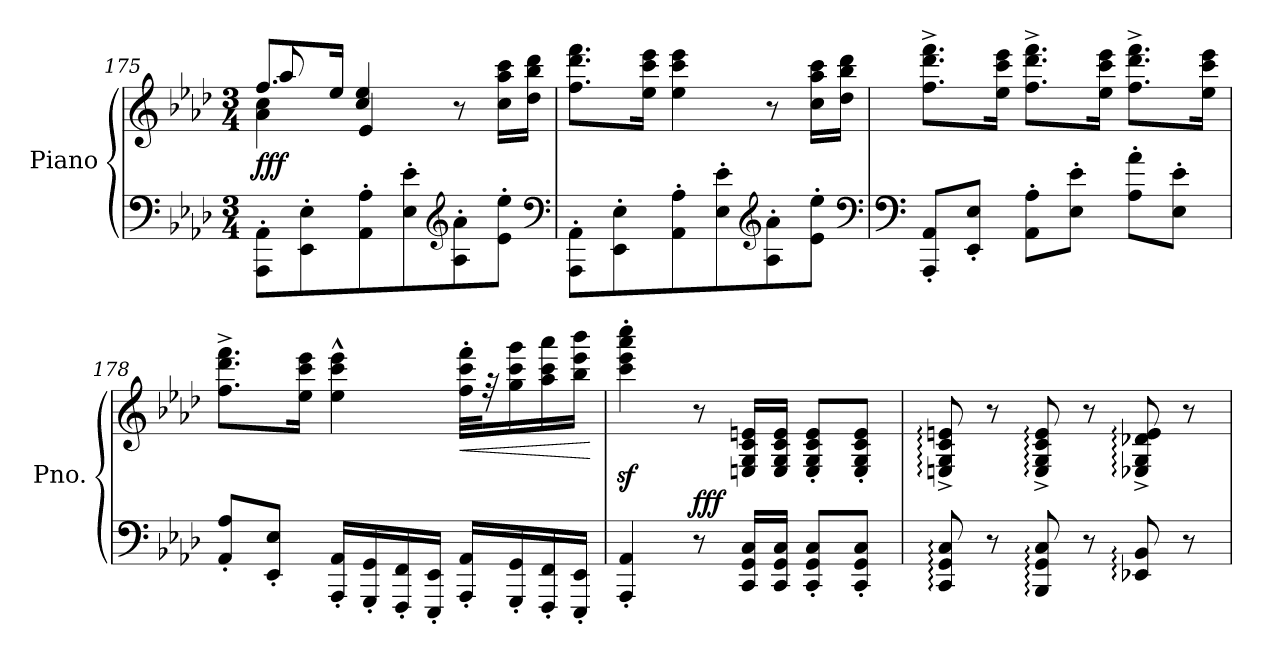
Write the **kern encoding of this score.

**kern	**kern	**dynam
*part1	*part1	*part1
*staff2	*staff1	*staff1/2
*I"Piano	*	*
*I'Pno.	*	*
*clefF4	*clefG2	*
*k[b-e-a-d-]	*k[b-e-a-d-]	*
*A-:	*A-:	*
*M3/4	*M3/4	*
=175	=175	=175
*	*^	*
*	*	*^	*
!	!	!	!	!LO:DY:b
8AAA-\' 8AA-\'L	4a-\ 4cc\	8.ff/L	8aa-/	fff
8EE-\' 8E-\'	.	.	2ryy	.
.	.	16ee-/Jk	.	.
8AA-\' 8A-\'	4e-/	4cc/ 4ee-/	.	.
8E-\' 8e-\'	.	.	.	.
*clefG2	*	*	*	*
8A-\' 8a-\'	8r	4ryy	.	.
8e-\' 8ee-\'J	16cc\ 16aa-\ 16ccc\LL	.	8ryy	.
.	16dd-\ 16bb-\ 16ddd-\JJ	.	.	.
*	*v	*v	*v	*
*clefF4	*	*
!!LO:PB:g=z
=176	=176	=176
8AAA-\' 8AA-\'L	8.ff\ 8.ddd-\ 8.fff\L	.
8EE-\' 8E-\'	.	.
.	16ee-\ 16ccc\ 16eee-\Jk	.
8AA-\' 8A-\'	4ee-\ 4ccc\ 4eee-\	.
8E-\' 8e-\'	.	.
*clefG2	*	*
8A-\' 8a-\'	8r	.
8e-\' 8ee-\'J	16cc\ 16aa-\ 16ccc\LL	.
.	16dd-\ 16bb-\ 16ddd-\JJ	.
*clefF4	*	*
!!LO:PB:g=z
=177	=177	=177
*clefF4	*	*
8AAA-/' 8AA-/'L	8.ff\^ 8.ddd-\^ 8.fff\^L	.
8EE-/' 8E-/'J	.	.
.	16ee-\ 16ccc\ 16eee-\Jk	.
8AA-\' 8A-\'L	8.ff\^ 8.ddd-\^ 8.fff\^L	.
8E-\' 8e-\'J	.	.
.	16ee-\ 16ccc\ 16eee-\Jk	.
8A-\' 8a-\'L	8.ff\^ 8.ddd-\^ 8.fff\^L	.
8E-\' 8e-\'J	.	.
.	16ee-\ 16ccc\ 16eee-\Jk	.
=178	=178	=178
*	*^	*
8AA-/' 8A-/'L	8.ff\^ 8.ddd-\^ 8.fff\^L	2ryy	.
8EE-/' 8E-/'J	.	.	.
.	16ee-\ 16ccc\ 16eee-\Jk	.	.
16AAA-/' 16AA-/'LL	4ee-\^^ 4ccc\^^ 4eee-\^^	.	.
16GGG/' 16GG/'	.	.	.
16FFF/' 16FF/'	.	.	.
16EEE-/' 16EE-/'JJ	.	.	.
!	!	!	!LO:HP:b
16AAA-/' 16AA-/'LL	32ryy	32ff\' 32ccc\' 32fff\'KLL	<
.	32rff	32ryy	.
16GGG/' 16GG/'	16ryy	16gg\ 16ccc\ 16ggg\	.
16FFF/' 16FF/'	16ryy	16aa-\ 16ccc\ 16aaa-\	.
16EEE-/' 16EE-/'JJ	16ryy	16bb-\ 16eee-\ 16bbb-\JJ	.
*	*v	*v	*
.	.	[
=179	=179	=179
4AAA-/' 4AA-/'	4ccc\z<' 4eee-\z<' 4aaa-\z<' 4cccc\z<'	.
!	!	!LO:DY:b
8r	8r	fff
16CC/ 16GG/ 16C/LL	16En/ 16G/ 16c/ 16en/LL	.
16CC/ 16GG/ 16C/JJ	16E/ 16G/ 16c/ 16e/JJ	.
8CC/' 8GG/' 8C/'L	8E/' 8G/' 8c/' 8e/'L	.
8CC/' 8GG/' 8C/'J	8E/' 8G/' 8c/' 8e/'J	.
!!LO:PB:g=z
=180	=180	=180
8CC/: 8GG/: 8C/:	8En/:^ 8G/:^ 8c/:^ 8en/:^	.
8r	8r	.
8BBB-/: 8GG/: 8C/:	8E/:^ 8G/:^ 8c/:^ 8e/:^	.
8r	8r	.
8EE-X/: 8BB-/:	8E-X/:^ 8G/:^ 8d-X/:^ 8e/:^	.
8r	8r	.
=	=	=
*-	*-	*-
